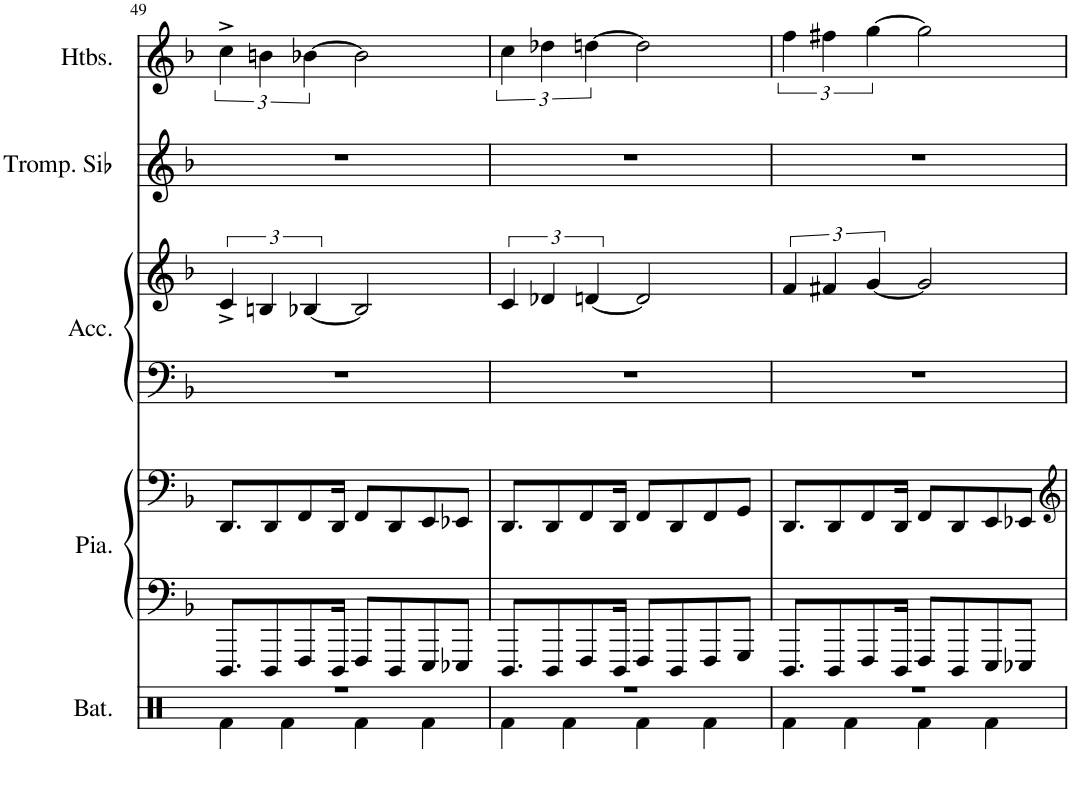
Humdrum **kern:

**kern	**kern	**kern	**kern	**kern	**kern	**kern
*part5	*part4	*part4	*part3	*part3	*part2	*part1
*staff7	*staff6	*staff5	*staff4	*staff3	*staff2	*staff1
*I"Batterie	*I"Piano	*	*I"Accordéon	*	*I"Trompette en Sib	*I"Hautbois
*I'Bat.	*I'Pia.	*	*I'Acc.	*	*I'Tromp. Sib	*I'Htbs.
!!LO:PB:g=z
*clefX	*clefF4	*clefF4	*clefF4	*clefG2	*clefG2	*clefG2
*	*	*	*	*	*ITrd1c2	*
*k[]	*k[b-]	*k[b-]	*k[b-]	*k[b-]	*k[b-]	*k[b-]
*M4/4	*M4/4	*M4/4	*M4/4	*M4/4	*M4/4	*M4/4
=49	=49	=49	=49	=49	=49	=49
*^	*	*	*	*	*	*
1r	4Rf\	8.DDD/L	8.DD/L	1r	6c^/	1r	6cc^\
.	.	.	.	.	6Bn/	.	6bn\
.	.	8DDD/	8DD/	.	.	.	.
.	4Rf\	.	.	.	.	.	.
.	.	8FFF/	8FF/	.	.	.	.
.	.	.	.	.	[6B-X/	.	[6b-X\
.	.	16DDD/Jk	16DD/Jk	.	.	.	.
.	4Rf\	8FFF/L	8FF/L	.	2B-/]	.	2b-\]
.	.	8DDD/	8DD/	.	.	.	.
.	4Rf\	8EEE/	8EE/	.	.	.	.
.	.	8EEE-X/J	8EE-X/J	.	.	.	.
=50	=50	=50	=50	=50	=50	=50	=50
1r	4Rf\	8.DDD/L	8.DD/L	1r	6c/	1r	6cc\
.	.	.	.	.	6d-X/	.	6dd-X\
.	.	8DDD/	8DD/	.	.	.	.
.	4Rf\	.	.	.	.	.	.
.	.	8FFF/	8FF/	.	.	.	.
.	.	.	.	.	[6dn/	.	[6ddn\
.	.	16DDD/Jk	16DD/Jk	.	.	.	.
.	4Rf\	8FFF/L	8FF/L	.	2d/]	.	2dd\]
.	.	8DDD/	8DD/	.	.	.	.
.	4Rf\	8FFF/	8FF/	.	.	.	.
.	.	8GGG/J	8GG/J	.	.	.	.
=51	=51	=51	=51	=51	=51	=51	=51
1r	4Rf\	8.DDD/L	8.DD/L	1r	6f/	1r	6ff\
.	.	.	.	.	6f#X/	.	6ff#X\
.	.	8DDD/	8DD/	.	.	.	.
.	4Rf\	.	.	.	.	.	.
.	.	8FFF/	8FF/	.	.	.	.
.	.	.	.	.	[6g/	.	[6gg\
.	.	16DDD/Jk	16DD/Jk	.	.	.	.
.	4Rf\	8FFF/L	8FF/L	.	2g/]	.	2gg\]
.	.	8DDD/	8DD/	.	.	.	.
.	4Rf\	8EEE/	8EE/	.	.	.	.
.	.	8EEE-X/J	8EE-X/J	.	.	.	.
*v	*v	*	*	*	*	*	*
=	=	=	=	=	=	=
*-	*-	*-	*-	*-	*-	*-
